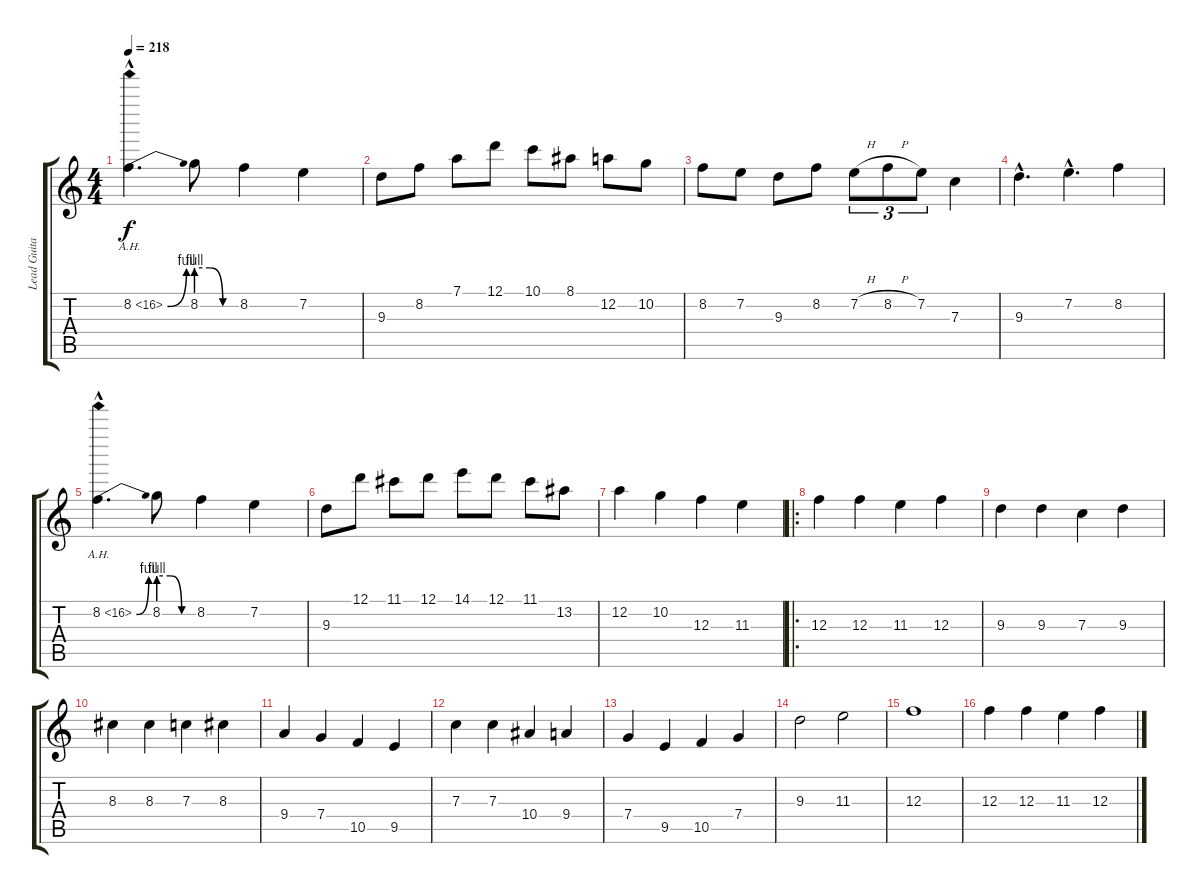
\track ("Lead Guitar" "Lead Guita") {instrument distortionguitar}
\staff {score tabs}
\tuning (D4 A3 F3 C3 G2 D2) {hide}
\ts (4 4)
\tempo 218
\clef g2
\ks c
8.2{be (bend 0 0 60 4) ah 8 hac}.4{d dy f} 8.2{be (custom 0 4 20 4 40 0 60 0)}.8 8.2.4 7.2.4 |
9.3.8 8.2.8 7.1.8 12.1.8 10.1.8 8.1.8 12.2.8 10.2.8 |
8.2.8 7.2.8 9.3.8 8.2.8 7.2{h}.8{tu (3 2)} 8.2{h}.8{tu (3 2)} 7.2.8{tu (3 2)} 7.3.4 |
9.3{hac}.4{d} 7.2{hac}.4{d} 8.2.4 |
8.2{be (bend 0 0 60 4) ah 8 hac}.4{d} 8.2{be (custom 0 4 20 4 40 0 60 0)}.8 8.2.4 7.2.4 |
9.3.8 12.1.8 11.1.8 12.1.8 14.1.8 12.1.8 11.1.8 13.2.8 |
12.2.4 10.2.4 12.3.4 11.3.4 |
\ro
12.3.4 12.3.4 11.3.4 12.3.4 |
9.3.4 9.3.4 7.3.4 9.3.4 |
8.3.4 8.3.4 7.3.4 8.3.4 |
9.4.4 7.4.4 10.5.4 9.5.4 |
7.3.4 7.3.4 10.4.4 9.4.4 |
7.4.4 9.5.4 10.5.4 7.4.4 |
9.3.2 11.3.2 |
12.3.1 |
12.3.4 12.3.4 11.3.4 12.3.4
